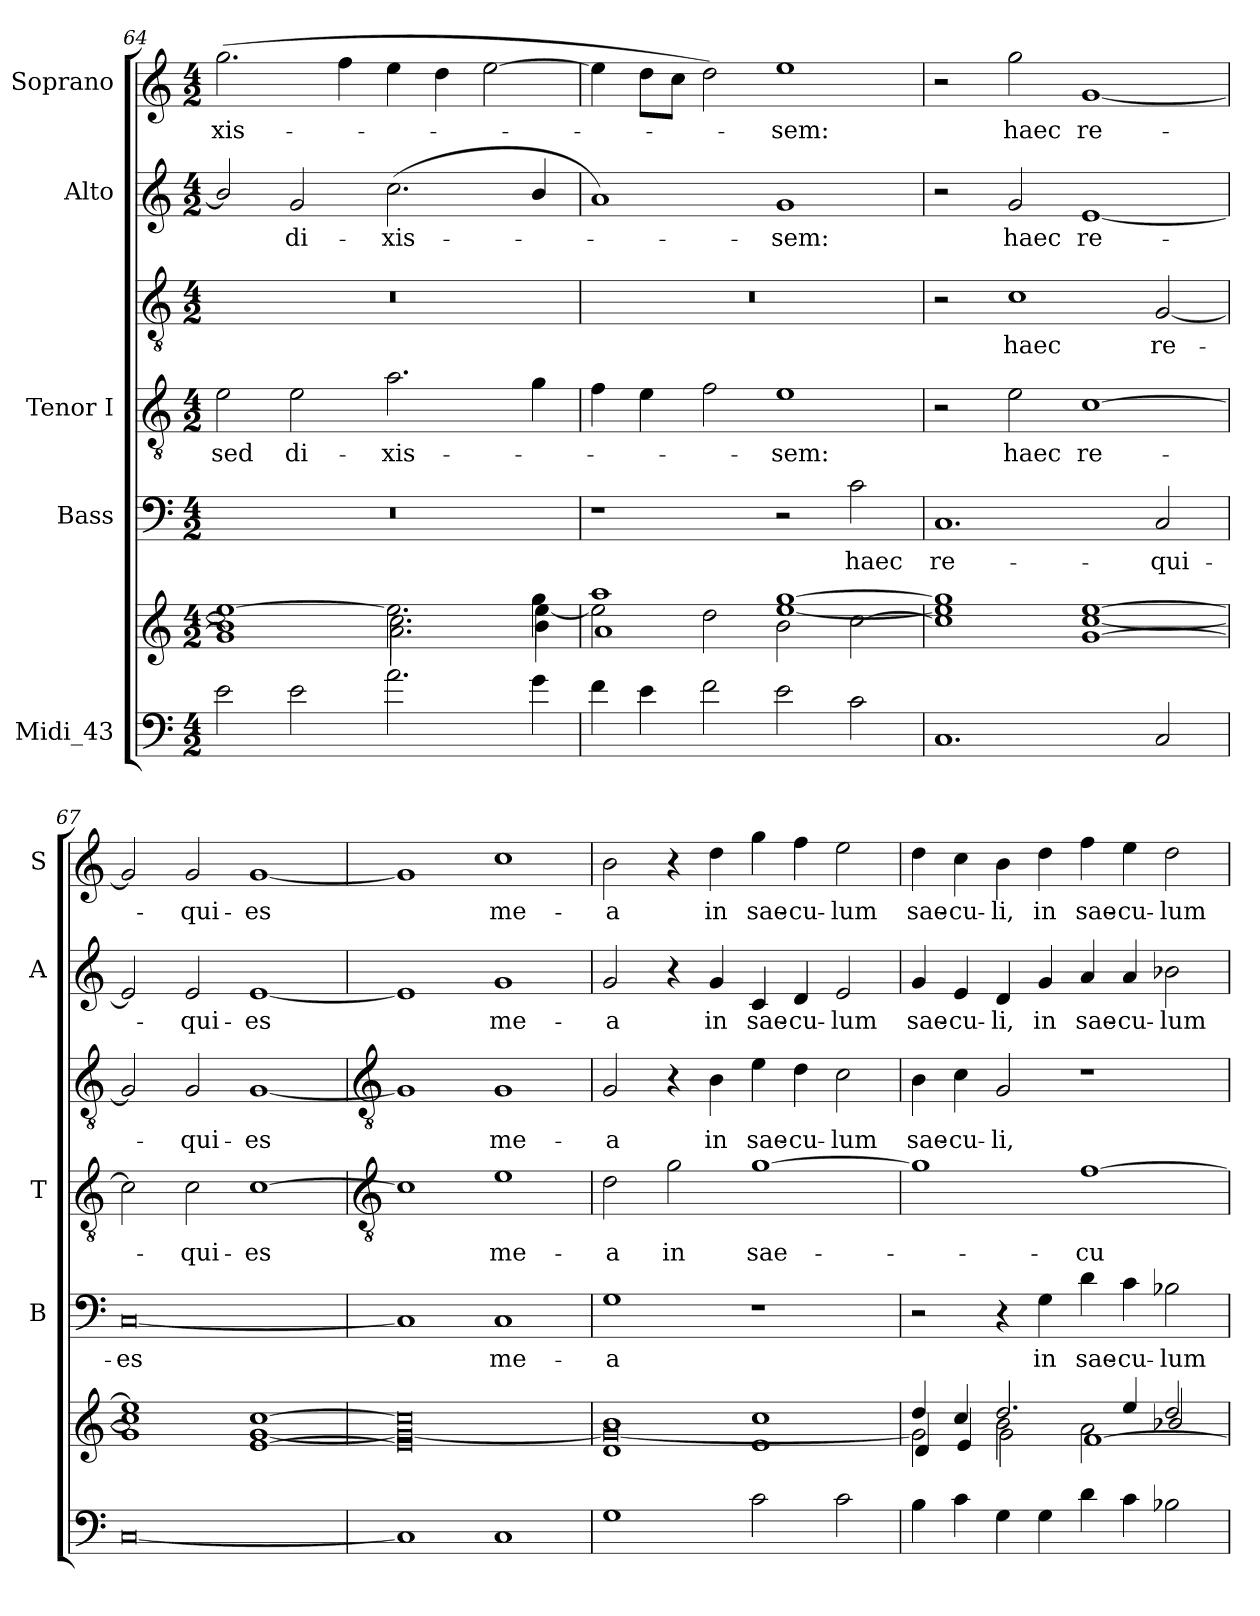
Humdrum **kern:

**kern	**kern	**kern	**text	**kern	**text	**kern	**text	**kern	**text	**kern	**text
*part5	*part5	*part4	*part4	*part3	*part3	*part3	*part3	*part2	*part2	*part1	*part1
*staff7	*staff6	*staff5	*staff5	*staff4	*staff4	*staff3	*staff3	*staff2	*staff2	*staff1	*staff1
*I"Midi_43	*	*I"Bass	*	*I"Tenor I	*	*	*	*I"Alto	*	*I"Soprano	*
*	*	*I'B	*	*I'T	*	*	*	*I'A	*	*I'S	*
*clefF4	*clefG2	*clefF4	*	*clefGv2	*	*clefGv2	*	*clefG2	*	*clefG2	*
*k[]	*k[]	*k[]	*	*k[]	*	*k[]	*	*k[]	*	*k[]	*
*C:	*C:	*C:	*	*C:	*	*C:	*	*C:	*	*C:	*
*M4/2	*M4/2	*M4/2	*	*M4/2	*	*M4/2	*	*M4/2	*	*M4/2	*
=64	=64	=64	=64	=64	=64	=64	=64	=64	=64	=64	=64
*	*^	*	*	*	*	*	*	*	*	*	*
*	*	*^	*	*	*	*	*	*	*	*	*	*
!	!	!	!	!	!	!	!LO:LY:b	!	!	!	!	!	!LO:LY:b
2e	1ee/_	1b\]	1g\]	0r	.	2e	sed	0r	.	2b/]	.	(>2.gg	-xis-
!	!	!	!	!	!	!	!LO:LY:b	!	!	!	!LO:LY:b	!	!
2e	.	.	.	.	.	2e	di-	.	.	2g	di-	.	.
.	.	.	.	.	.	.	.	.	.	.	.	4ff	.
!	!	!	!	!	!	!	!LO:LY:b	!	!	!	!LO:LY:b	!	!
2.a	2.ee\]	2.cc\	2.a\	.	.	2.a	-xis-	.	.	(<2.cc	-xis-	4ee	.
.	.	.	.	.	.	.	.	.	.	.	.	4dd	.
.	.	.	.	.	.	.	.	.	.	.	.	[2ee	.
4g	4gg\	[4ee\	4b\	.	.	4g	.	.	.	4b/	.	.	.
=65	=65	=65	=65	=65	=65	=65	=65	=65	=65	=65	=65	=65	=65
4f	1aa/	2ee\]	1a\	1r	.	4f	.	0r	.	1a)	.	4ee]	.
4e	.	.	.	.	.	4e	.	.	.	.	.	8ddL	.
.	.	.	.	.	.	.	.	.	.	.	.	8ccJ	.
2f	.	2dd\	.	.	.	2f	.	.	.	.	.	2dd)	.
!	!	!	!	!	!	!	!LO:LY:b	!	!	!	!LO:LY:b	!	!LO:LY:b
2e	[1gg/	[1ee\	2b\	2r	.	1e	sem:	.	.	1g	sem:	1ee	sem:
!	!	!	!	!	!LO:LY:b	!	!	!	!	!	!	!	!
2c	.	.	[2cc\	2c	haec	.	.	.	.	.	.	.	.
=66	=66	=66	=66	=66	=66	=66	=66	=66	=66	=66	=66	=66	=66
!	!	!	!	!	!LO:LY:b	!	!	!	!	!	!	!	!
1.C	1gg/]	1ee\]	1cc\]	1.C	re-	2r	.	2r	.	2r	.	2r	.
!	!	!	!	!	!	!	!LO:LY:b	!	!LO:LY:b	!	!LO:LY:b	!	!LO:LY:b
.	.	.	.	.	.	2e	haec	1c	haec	2g	haec	2gg	haec
!	!	!	!	!	!	!	!LO:LY:b	!	!	!	!LO:LY:b	!	!LO:LY:b
.	[1ee/	[1cc\	[1g\	.	.	[1c	re-	.	.	[1e	re-	[1g	re-
!	!	!	!	!	!LO:LY:b	!	!	!	!LO:LY:b	!	!	!	!
2C	.	.	.	2C	-qui-	.	.	[2G	re-	.	.	.	.
=67	=67	=67	=67	=67	=67	=67	=67	=67	=67	=67	=67	=67	=67
!	!	!	!	!	!LO:LY:b	!	!	!	!	!	!	!	!
[0C	1ee/]	1cc\]	1g\]	[0C	-es	2c]	.	2G]	.	2e]	.	2g]	.
!	!	!	!	!	!	!	!LO:LY:b	!	!LO:LY:b	!	!LO:LY:b	!	!LO:LY:b
.	.	.	.	.	.	2c	qui-	2G	qui-	2e	qui-	2g	qui-
!	!	!	!	!	!	!	!LO:LY:b	!	!LO:LY:b	!	!LO:LY:b	!	!LO:LY:b
.	[1cc/	[1g\	[1e\	.	.	[1c	-es	[1G	-es	[1e	-es	[1g	-es
!!LO:LB:g=z
=68	=68	=68	=68	=68	=68	=68	=68	=68	=68	=68	=68	=68	=68
*	*	*	*	*	*	*clefGv2	*	*clefGv2	*	*	*	*	*
1C]	0cc/]	0g\_	0e\]	1C]	.	1c]	.	1G]	.	1e]	.	1g]	.
!	!	!	!	!	!LO:LY:b	!	!LO:LY:b	!	!LO:LY:b	!	!LO:LY:b	!	!LO:LY:b
1C	.	.	.	1C	me-	1e	-me-	1G	me-	1g	me-	1cc	me-
=69	=69	=69	=69	=69	=69	=69	=69	=69	=69	=69	=69	=69	=69
!	!	!	!	!	!LO:LY:b	!	!LO:LY:b	!	!LO:LY:b	!	!LO:LY:b	!	!LO:LY:b
1G	1b/	0g\_	1d\	1G	-a	2d	a	2G	-a	2g	-a	2b	-a
!	!	!	!	!	!	!	!LO:LY:b	!	!	!	!	!	!
.	.	.	.	.	.	2g	in	4r	.	4r	.	4r	.
!	!	!	!	!	!	!	!	!	!LO:LY:b	!	!LO:LY:b	!	!LO:LY:b
.	.	.	.	.	.	.	.	4B	in	4g	in	4dd	in
!	!	!	!	!	!	!	!LO:LY:b	!	!LO:LY:b	!	!LO:LY:b	!	!LO:LY:b
2c	1cc/	.	1e\	1r	.	[1g	sae-	4e	sae-	4c	sae-	4gg	sae-
!	!	!	!	!	!	!	!	!	!LO:LY:b	!	!LO:LY:b	!	!LO:LY:b
.	.	.	.	.	.	.	.	4d	-cu-	4d	-cu-	4ff	-cu-
!	!	!	!	!	!	!	!	!	!LO:LY:b	!	!LO:LY:b	!	!LO:LY:b
2c	.	.	.	.	.	.	.	2c	-lum	2e	-lum	2ee	-lum
=70	=70	=70	=70	=70	=70	=70	=70	=70	=70	=70	=70	=70	=70
!	!	!	!	!	!	!	!	!	!LO:LY:b	!	!LO:LY:b	!	!LO:LY:b
4B	4dd/	2g\]	4d/	2r	.	1g]	.	4B	sae-	4g	sae-	4dd	sae-
!	!	!	!	!	!	!	!	!	!LO:LY:b	!	!LO:LY:b	!	!LO:LY:b
4c	4cc/	.	4e/	.	.	.	.	4c	-cu-	4e	-cu-	4cc	-cu-
!	!	!	!	!	!	!	!	!	!LO:LY:b	!	!LO:LY:b	!	!LO:LY:b
4G	2.dd/	2b\	2g\	4r	.	.	.	2G	-li,	4d	-li,	4b	-li,
!	!	!	!	!	!LO:LY:b	!	!	!	!	!	!LO:LY:b	!	!LO:LY:b
4G	.	.	.	4G	in	.	.	.	.	4g	in	4dd	in
!	!	!	!	!	!LO:LY:b	!	!LO:LY:b	!	!	!	!LO:LY:b	!	!LO:LY:b
4d	.	2a\	[1f\	4d	sae-	[1f	cu-	1r	.	4a	sae-	4ff	sae-
!	!	!	!	!	!LO:LY:b	!	!	!	!	!	!LO:LY:b	!	!LO:LY:b
4c	4ee/	.	.	4c	-cu-	.	.	.	.	4a	-cu-	4ee	-cu-
!	!	!	!	!	!LO:LY:b	!	!	!	!	!	!LO:LY:b	!	!LO:LY:b
2B-X	2dd/	2b-X/	.	2B-X	-lum	.	.	.	.	2b-X	-lum	2dd	-lum
*	*v	*v	*v	*	*	*	*	*	*	*	*	*	*
=	=	=	=	=	=	=	=	=	=	=	=
*-	*-	*-	*-	*-	*-	*-	*-	*-	*-	*-	*-
